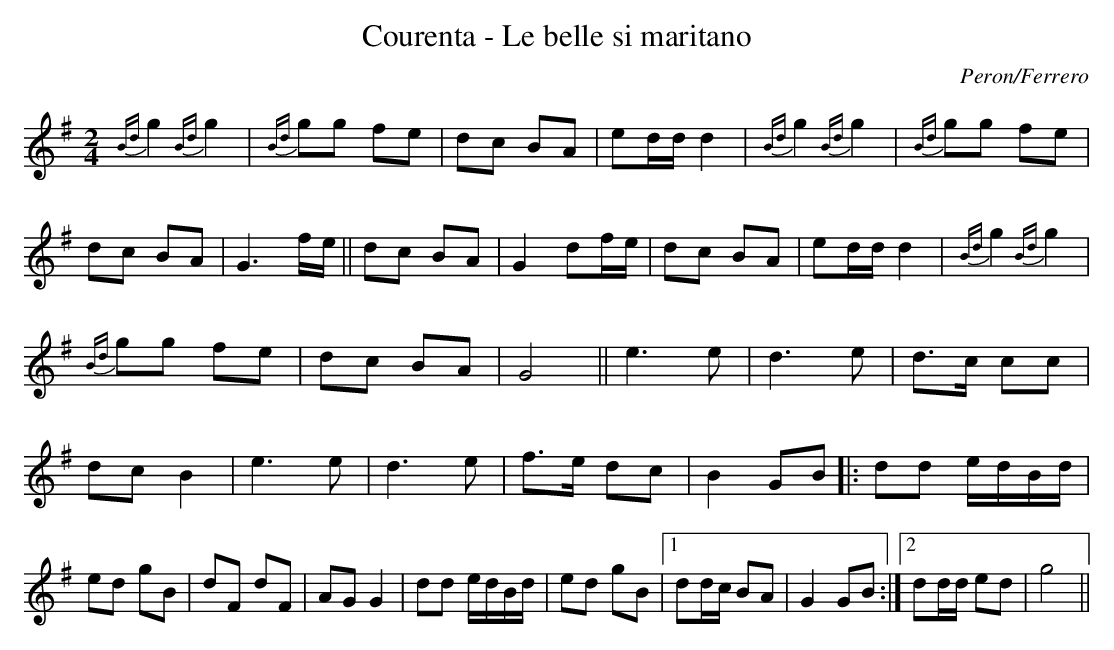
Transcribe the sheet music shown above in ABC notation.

X:1
T:Courenta - Le belle si maritano
C:Peron/Ferrero
M:2/4
L:1/8
K:G
{Bd}g2 {Bd}g2|{Bd}gg fe|dc BA|ed/d/ d2|\
{Bd}g2 {Bd}g2|{Bd}gg fe|dc BA|G3 f/e/||\
dc BA|G2 df/e/|dc BA |ed/d/ d2|\
{Bd}g2 {Bd}g2|{Bd}gg fe|dc BA|G4||\
e3 e|d3 e|d>c cc|dc B2|\
e3 e|d3 e|f>e dc|B2 GB||\
|:dd e/d/B/d/|ed gB|dF dF|AG G2|\
dd e/d/B/d/|ed gB|1dd/c/ BA|G2GB:|2dd/d/ ed|g4||**
